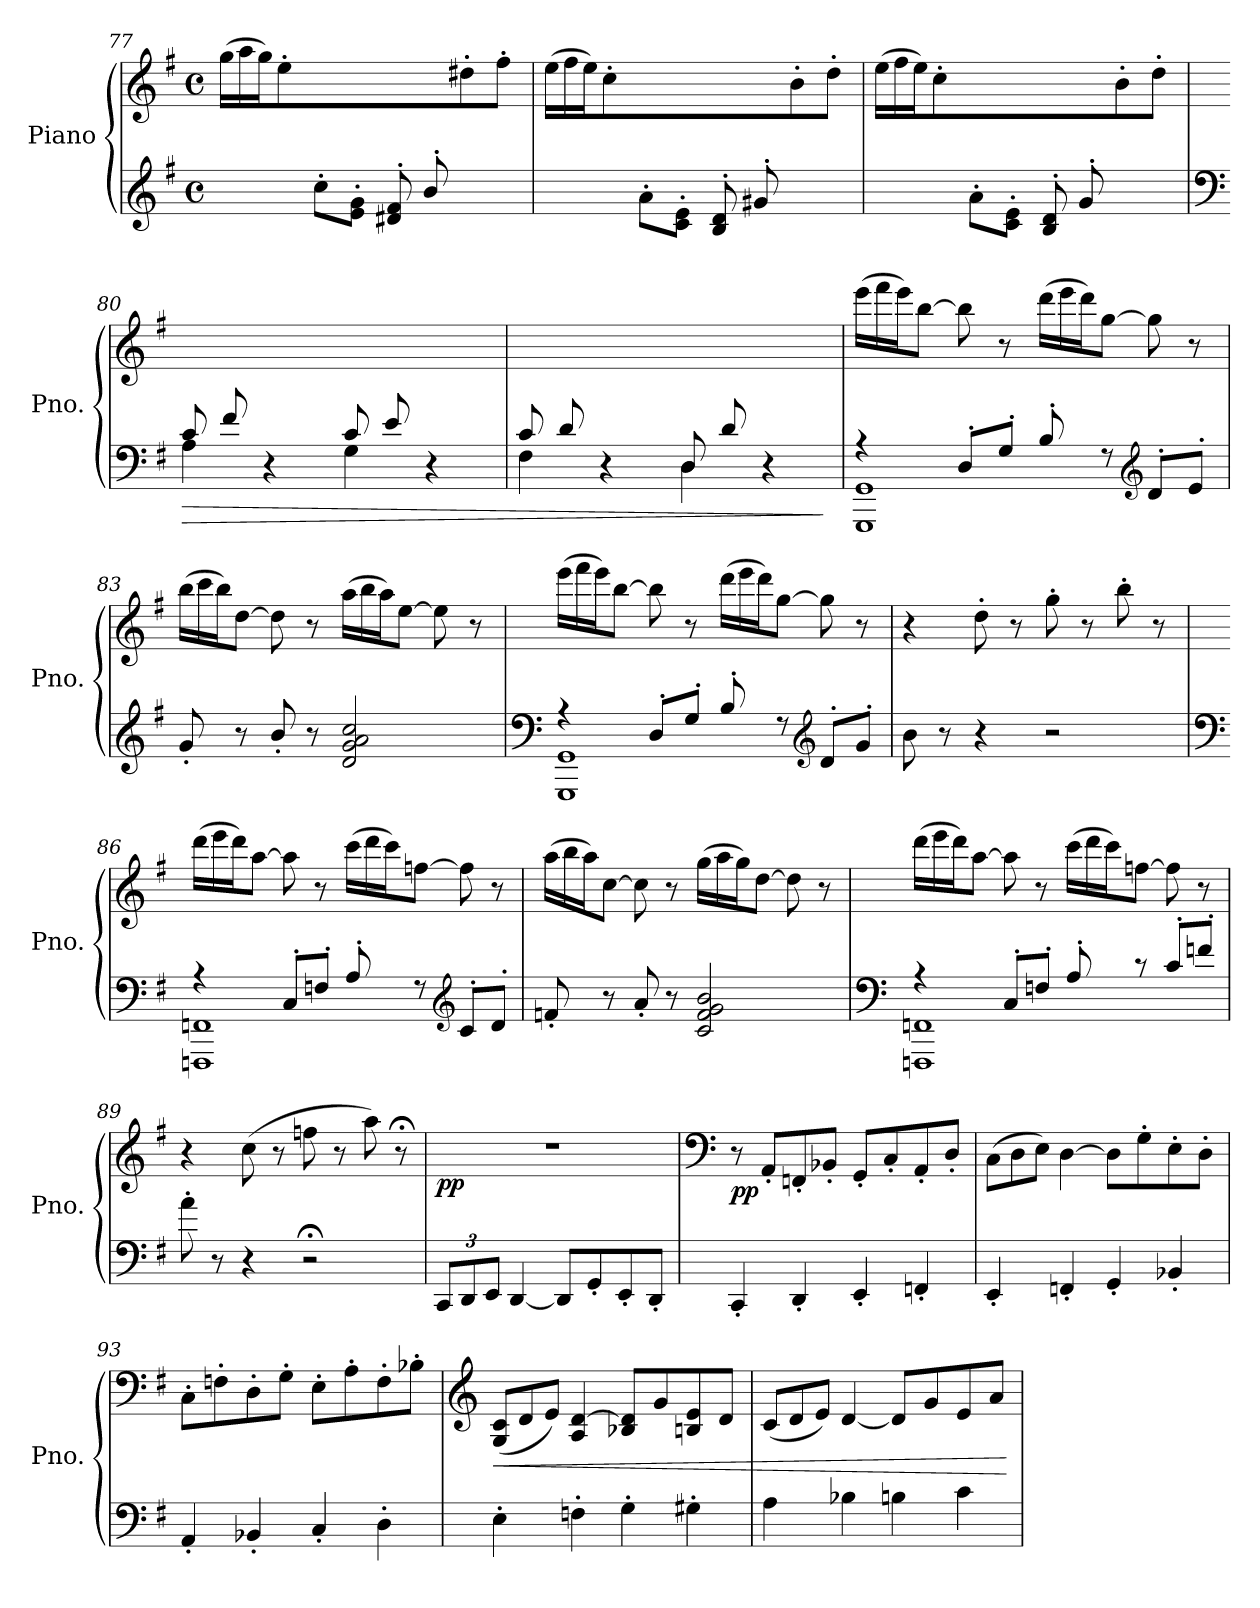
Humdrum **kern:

**kern	**kern	**dynam
*part1	*part1	*part1
*staff2	*staff1	*staff1/2
*I"Piano	*	*
*I'Pno.	*	*
!!LO:LB:g=z
*clefG2	*clefG2	*
*k[f#]	*k[f#]	*
*M4/4	*M4/4	*
*met(c)	*met(c)	*
=77	=77	=77
*^	*	*
*	*	*Xtuplet	*
4ryy	1ryy	(24gg\LL	.
.	.	24aa\	.
.	.	24gg\J)	.
.	.	8ee'\J	.
8cc'\L	.	2ryy	.
8e\' 8g\'J	.	.	.
8d#X/' 8f#/'L	.	.	.
8b'/	.	.	.
4ryy	.	8dd#X'\	.
.	.	8ff#'\J	.
=78	=78	=78	=78
4ryy	1ryy	(24ee\LL	.
.	.	24ff#\	.
.	.	24ee\J)	.
.	.	8cc'\J	.
8a'\L	.	2ryy	.
8c\' 8e\'J	.	.	.
8B/' 8d/'L	.	.	.
8g#X'/	.	.	.
4ryy	.	8b'\	.
.	.	8dd'\J	.
=79	=79	=79	=79
4ryy	1ryy	(24ee\LL	.
.	.	24ff#\	.
.	.	24ee\J)	.
.	.	8cc'\J	.
8a'\L	.	2ryy	.
8c\' 8e\'J	.	.	.
8B/' 8d/'L	.	.	.
8g'/	.	.	.
4ryy	.	8b'\	.
.	.	8dd'\J	.
=80	=80	=80	=80
*clefF4	*	*	*
!	!	!	!LO:HP:b=2
8c/L	4A\	4ryy	>
8f#/	.	.	.
4ryy	4r	8a'\	.
.	.	8dd'\J	.
8c/L	4G\	4ryy	.
8e/	.	.	.
4ryy	4r	8g'\	.
.	.	8dd'\J	.
!!LO:LB:g=z
=81	=81	=81	=81
8c/L	4F#\	4ryy	.
8d/	.	.	.
4ryy	4r	8a'\	.
.	.	8dd'\J	.
8D/L	4D\	4ryy	.
8d/	.	.	.
4ryy	4r	8d'\	.
.	.	8dd'\J	.
*v	*v	*	*
.	.	]
=82	=82	=82
*^	*	*
!	!	!	!LO:DY:b
4r	1GGG 1GG	(24eee\LL	other-dynamics
.	.	24fff#\	.
.	.	24eee\J)	.
.	.	[8bb\J	.
8D'/L	.	8bb\]	.
8G'/J	.	8r	.
8B'/	.	(24ddd\LL	.
.	.	24eee\	.
.	.	24ddd\J)	.
8r	.	[8gg\J	.
*clefG2	*	*	*
8d'/L	.	8gg\]	.
8e'/J	.	8r	.
*v	*v	*	*
=83	=83	=83
8g'/	(24bb\LL	.
.	24ccc\	.
.	24bb\J)	.
8r	[8dd\J	.
8b'/	8dd\]	.
8r	8r	.
2d/ 2g/ 2a/ 2cc/	(24aa\LL	.
.	24bb\	.
.	24aa\J)	.
.	[8ee\J	.
.	8ee\]	.
.	8r	.
!!LO:LB:g=z
=84	=84	=84
*clefF4	*	*
*^	*	*
4r	1GGG 1GG	(24eee\LL	.
.	.	24fff#\	.
.	.	24eee\J)	.
.	.	[8bb\J	.
8D'/L	.	8bb\]	.
8G'/J	.	8r	.
8B'/	.	(24ddd\LL	.
.	.	24eee\	.
.	.	24ddd\J)	.
8r	.	[8gg\J	.
*clefG2	*	*	*
8d'/L	.	8gg\]	.
8g'/J	.	8r	.
*v	*v	*	*
=85	=85	=85
8b\	4r	.
8r	.	.
4r	8dd'\	.
.	8r	.
2r	8gg'\	.
.	8r	.
.	8bb'\	.
.	8r	.
=86	=86	=86
*clefF4	*	*
*^	*	*
4r	1FFFn 1FFn	(24ddd\LL	.
.	.	24eee\	.
.	.	24ddd\J)	.
.	.	[8aa\J	.
8C'/L	.	8aa\]	.
8Fn'/J	.	8r	.
8A'/	.	(24ccc\LL	.
.	.	24ddd\	.
.	.	24ccc\J)	.
8r	.	[8ffn\J	.
*clefG2	*	*	*
8c'/L	.	8ff\]	.
8d'/J	.	8r	.
*v	*v	*	*
!!LO:LB:g=z
=87	=87	=87
8fn'/	(24aa\LL	.
.	24bb\	.
.	24aa\J)	.
8r	[8cc\J	.
8a'/	8cc\]	.
8r	8r	.
2c/ 2f/ 2g/ 2b/	(24gg\LL	.
.	24aa\	.
.	24gg\J)	.
.	[8dd\J	.
.	8dd\]	.
.	8r	.
=88	=88	=88
*clefF4	*	*
*^	*	*
4r	1FFFn 1FFn	(24ddd\LL	.
.	.	24eee\	.
.	.	24ddd\J)	.
.	.	[8aa\J	.
8C'/L	.	8aa\]	.
8Fn'/J	.	8r	.
8A'/	.	(24ccc\LL	.
.	.	24ddd\	.
.	.	24ccc\J)	.
8r	.	[8ffn\J	.
8c'/L	.	8ff\]	.
8fn'/J	.	8r	.
*v	*v	*	*
=89	=89	=89
8a'\	4r	.
8r	.	.
4r	(8cc\	.
.	8r	.
2r;<	8ffn\	.
.	8r	.
.	8aa\)	.
.	8r;<	.
!!LO:LB:g=z
=90	=90	=90
*Xbrackettup	*	*
!	!	!LO:DY:b
12CC/L	1r	pp
12DD/	.	.
12EE/J	.	.
[4DD/	.	.
8DD/L]	.	.
8GG'/	.	.
8EE'/	.	.
8DD'/J	.	.
=91	=91	=91
*	*clefF4	*
!	!	!LO:DY:b
4CC'/	8r	pp
.	8AA'/L	.
4DD'/	8FFn'/	.
.	8BB-X'/J	.
4EE'/	8GG'/L	.
.	8C'/	.
4FFn'/	8AA'/	.
.	8D'/J	.
=92	=92	=92
4EE'/	(12C\L	.
.	12D\	.
.	12E\J)	.
4FFn'/	[4D\	.
4GG'/	8D\L]	.
.	8G'\	.
4BB-X'/	8E'\	.
.	8D'\J	.
=93	=93	=93
4AA'/	8C'\L	.
.	8Fn'\	.
4BB-X'/	8D'\	.
.	8G'\J	.
4C'/	8E'\L	.
.	8A'\	.
4D'\	8F'\	.
.	8B-X'\J	.
!!LO:PB:g=z
=94	=94	=94
*	*clefG2	*
!	!	!LO:HP:b
4E'\	(12G/ 12c/L	<
.	12d/	.
.	12e/J)	.
4Fn'\	4A/ [4d/	.
4G'\	8B-X/ 8d/]L	.
.	8g/	.
4G#X'\	8Bn/ 8e/	.
.	8d/J	.
=95	=95	=95
4A\	(12c/L	.
.	12d/	.
.	12e/J)	.
4B-X\	[4d/	.
4Bn\	8d/L]	.
.	8g/	.
4c\	8e/	.
.	8a/J	.
.	.	[
=	=	=
*-	*-	*-
